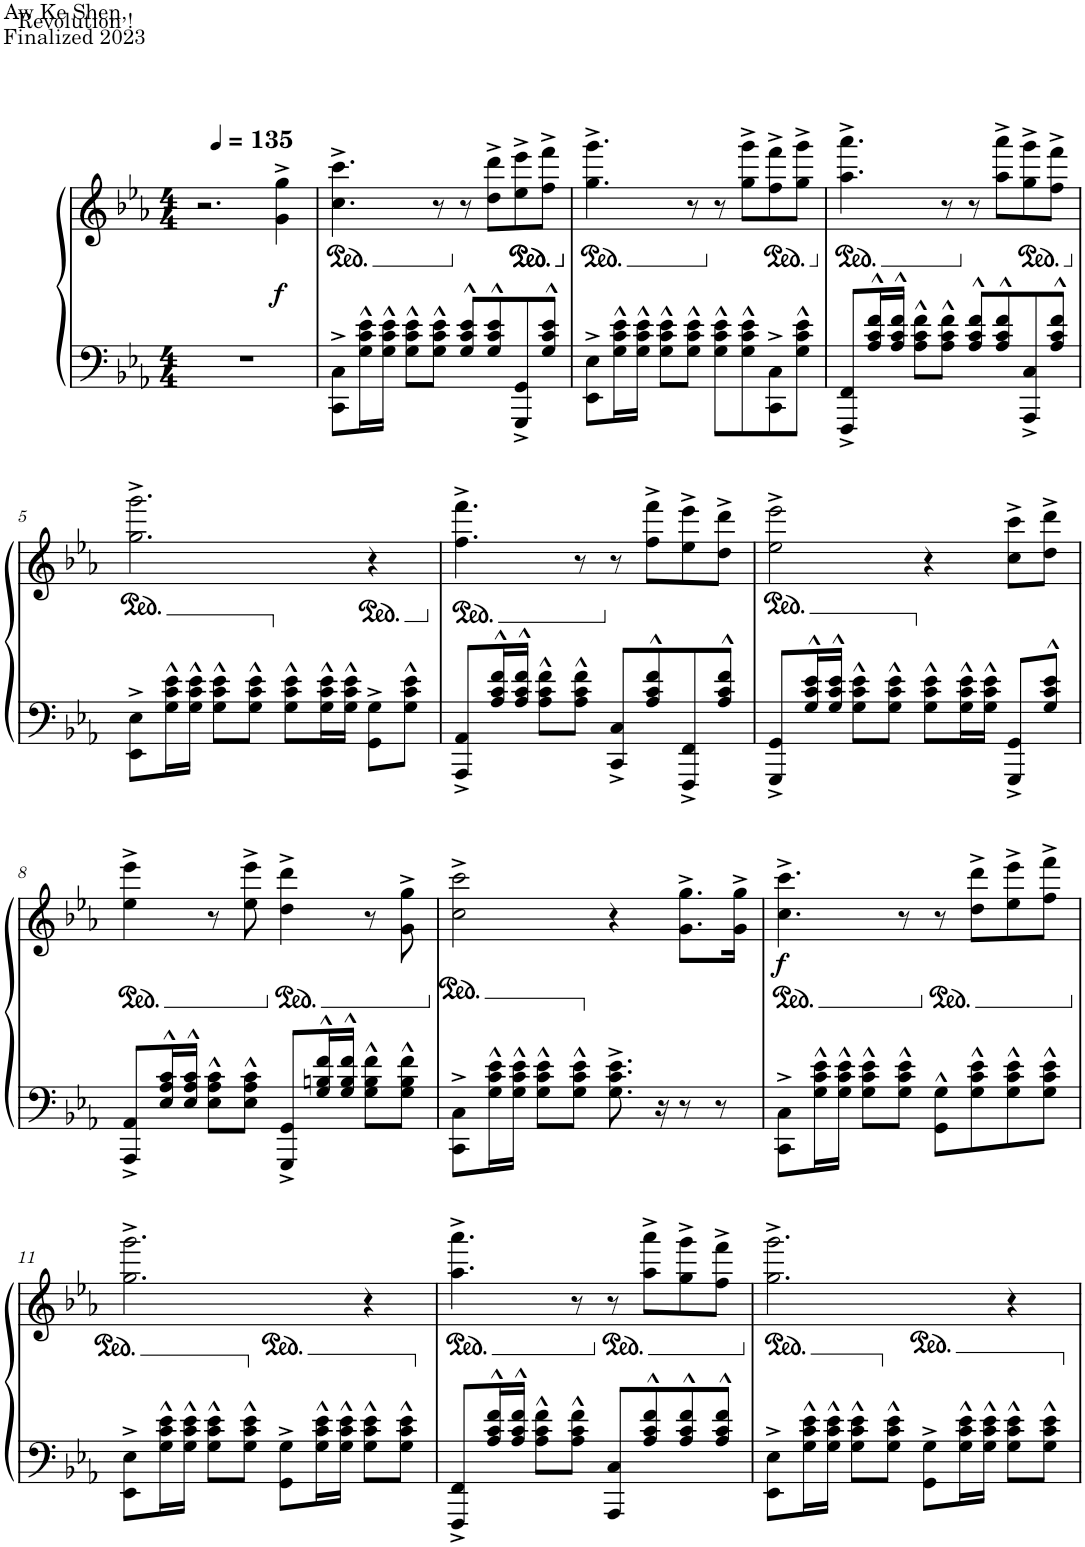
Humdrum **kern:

**kern	**kern	**dynam
*part1	*part1	*part1
*staff2	*staff1	*staff1/2
*I"Piano	*	*
*I'Pno.	*	*
*clefF4	*clefG2	*
*k[b-e-a-]	*k[b-e-a-]	*
*M4/4	*M4/4	*
=1	=1	=1
1r	2.r	.
*	*MM135	*
!	!	!LO:DY:b
.	4g\^ 4gg\^	f
=2	=2	=2
*	*ped	*
8CC\^ 8C\^L	4.cc\^ 4.ccc\^	.
16G\^^ 16c\^^ 16e-\^^L	.	.
16G\^^ 16c\^^ 16e-\^^JJ	.	.
8G\^^ 8c\^^ 8e-\^^L	.	.
8G\^^ 8c\^^ 8e-\^^J	8r	.
*	*Xped	*
8G/^^ 8c/^^ 8e-/^^L	8r	.
8G/^^ 8c/^^ 8e-/^^	8dd\^ 8ddd\^L	.
*	*ped	*
8GGG/^ 8GG/^	8ee-\^ 8eee-\^	.
*	*ped	*
8G/^^ 8c/^^ 8e-/^^J	8ff\^ 8fff\^J	.
=3	=3	=3
*	*Xped	*
*	*Xped	*
*	*ped	*
8EE-\^ 8E-\^L	4.gg\^ 4.ggg\^	.
16G\^^ 16c\^^ 16e-\^^L	.	.
16G\^^ 16c\^^ 16e-\^^JJ	.	.
8G\^^ 8c\^^ 8e-\^^L	.	.
8G\^^ 8c\^^ 8e-\^^J	8r	.
*	*Xped	*
8G\^^ 8c\^^ 8e-\^^L	8r	.
8G\^^ 8c\^^ 8e-\^^	8gg\^ 8ggg\^L	.
*	*ped	*
8CC\^ 8C\^	8ff\^ 8fff\^	.
8G\^^ 8c\^^ 8e-\^^J	8gg\^ 8ggg\^J	.
=4	=4	=4
*	*Xped	*
*	*ped	*
8FFF/^ 8FF/^L	4.aa-\^ 4.aaa-\^	.
16A-/^^ 16c/^^ 16f/^^L	.	.
16A-/^^ 16c/^^ 16f/^^JJ	.	.
8A-\^^ 8c\^^ 8f\^^L	.	.
8A-\^^ 8c\^^ 8f\^^J	8r	.
*	*Xped	*
8A-/^^ 8c/^^ 8f/^^L	8r	.
8A-/^^ 8c/^^ 8f/^^	8aa-\^ 8aaa-\^L	.
*	*ped	*
8AAA-/^ 8C/^	8gg\^ 8ggg\^	.
8A-/^^ 8c/^^ 8f/^^J	8ff\^ 8fff\^J	.
!!LO:LB:g=z
=5	=5	=5
*	*Xped	*
8EE-\^ 8E-\^L	2.gg\^ 2.ggg\^	.
16G\^^ 16c\^^ 16e-\^^L	.	.
16G\^^ 16c\^^ 16e-\^^JJ	.	.
8G\^^ 8c\^^ 8e-\^^L	.	.
8G\^^ 8c\^^ 8e-\^^J	.	.
8G\^^ 8c\^^ 8e-\^^L	.	.
16G\^^ 16c\^^ 16e-\^^L	.	.
16G\^^ 16c\^^ 16e-\^^JJ	.	.
*	*ped	*
8GG\^ 8G\^L	4r	.
8G\^^ 8c\^^ 8e-\^^J	.	.
=6	=6	=6
*	*Xped	*
*	*ped	*
8AAA-/^ 8AA-/^L	4.ff\^ 4.fff\^	.
16A-/^^ 16c/^^ 16f/^^L	.	.
16A-/^^ 16c/^^ 16f/^^JJ	.	.
8A-\^^ 8c\^^ 8f\^^L	.	.
8A-\^^ 8c\^^ 8f\^^J	8r	.
*	*Xped	*
8CC/^ 8C/^L	8r	.
8A-/^^ 8c/^^ 8f/^^	8ff\^ 8fff\^L	.
8FFF/^ 8FF/^	8ee-\^ 8eee-\^	.
8A-/^^ 8c/^^ 8f/^^J	8dd\^ 8ddd\^J	.
=7	=7	=7
8GGG/^ 8GG/^L	2ee-\^ 2eee-\^	.
16G/^^ 16c/^^ 16e-/^^L	.	.
16G/^^ 16c/^^ 16e-/^^JJ	.	.
8G\^^ 8c\^^ 8e-\^^L	.	.
8G\^^ 8c\^^ 8e-\^^J	.	.
8G\^^ 8c\^^ 8e-\^^L	4r	.
16G\^^ 16c\^^ 16e-\^^L	.	.
16G\^^ 16c\^^ 16e-\^^JJ	.	.
8GGG/^ 8GG/^L	8cc\^ 8ccc\^L	.
8G/^^ 8c/^^ 8e-/^^J	8dd\^ 8ddd\^J	.
!!LO:LB:g=z
=8	=8	=8
*	*ped	*
8AAA-/^ 8AA-/^L	4ee-\^ 4eee-\^	.
16E-/^^ 16A-/^^ 16c/^^L	.	.
16E-/^^ 16A-/^^ 16c/^^JJ	.	.
8E-\^^ 8A-\^^ 8c\^^L	8r	.
8E-\^^ 8A-\^^ 8c\^^J	8ee-\^ 8eee-\^	.
*	*Xped	*
*	*ped	*
8GGG/^ 8GG/^L	4dd\^ 4ddd\^	.
16G/^^ 16Bn/^^ 16f/^^L	.	.
16G/^^ 16B/^^ 16f/^^JJ	.	.
8G\^^ 8B\^^ 8f\^^L	8r	.
8G\^^ 8B\^^ 8f\^^J	8g\^ 8gg\^	.
=9	=9	=9
*	*Xped	*
8CC\^ 8C\^L	2cc\^ 2ccc\^	.
16G\^^ 16c\^^ 16e-\^^L	.	.
16G\^^ 16c\^^ 16e-\^^JJ	.	.
8G\^^ 8c\^^ 8e-\^^L	.	.
8G\^^ 8c\^^ 8e-\^^J	.	.
8.G\^ 8.c\^ 8.e-\^	4r	.
16r	.	.
8r	8.g\^ 8.gg\^L	.
8r	.	.
.	16g\^ 16gg\^Jk	.
=10	=10	=10
*	*ped	*
!	!	!LO:DY:b
8CC\^ 8C\^L	4.cc\^ 4.ccc\^	f
16G\^^ 16c\^^ 16e-\^^L	.	.
16G\^^ 16c\^^ 16e-\^^JJ	.	.
8G\^^ 8c\^^ 8e-\^^L	.	.
8G\^^ 8c\^^ 8e-\^^J	8r	.
*	*Xped	*
*	*ped	*
8GG\^^ 8G\^^L	8r	.
8G\^^ 8c\^^ 8e-\^^	8dd\^ 8ddd\^L	.
8G\^^ 8c\^^ 8e-\^^	8ee-\^ 8eee-\^	.
8G\^^ 8c\^^ 8e-\^^J	8ff\^ 8fff\^J	.
!!LO:LB:g=z
=11	=11	=11
*	*Xped	*
8EE-\^ 8E-\^L	2.gg\^ 2.ggg\^	.
16G\^^ 16c\^^ 16e-\^^L	.	.
16G\^^ 16c\^^ 16e-\^^JJ	.	.
8G\^^ 8c\^^ 8e-\^^L	.	.
8G\^^ 8c\^^ 8e-\^^J	.	.
8GG\^ 8G\^L	.	.
16G\^^ 16c\^^ 16e-\^^L	.	.
16G\^^ 16c\^^ 16e-\^^JJ	.	.
8G\^^ 8c\^^ 8e-\^^L	4r	.
8G\^^ 8c\^^ 8e-\^^J	.	.
=12	=12	=12
*	*ped	*
8FFF/^ 8FF/^L	4.aa-\^ 4.aaa-\^	.
16A-/^^ 16c/^^ 16f/^^L	.	.
16A-/^^ 16c/^^ 16f/^^JJ	.	.
8A-\^^ 8c\^^ 8f\^^L	.	.
8A-\^^ 8c\^^ 8f\^^J	8r	.
*	*Xped	*
*	*ped	*
8AAA-/ 8C/L	8r	.
8A-/^^ 8c/^^ 8f/^^	8aa-\^ 8aaa-\^L	.
8A-/^^ 8c/^^ 8f/^^	8gg\^ 8ggg\^	.
8A-/^^ 8c/^^ 8f/^^J	8ff\^ 8fff\^J	.
=13	=13	=13
*	*Xped	*
8EE-\^ 8E-\^L	2.gg\^ 2.ggg\^	.
16G\^^ 16c\^^ 16e-\^^L	.	.
16G\^^ 16c\^^ 16e-\^^JJ	.	.
8G\^^ 8c\^^ 8e-\^^L	.	.
8G\^^ 8c\^^ 8e-\^^J	.	.
8GG\^ 8G\^L	.	.
16G\^^ 16c\^^ 16e-\^^L	.	.
16G\^^ 16c\^^ 16e-\^^JJ	.	.
8G\^^ 8c\^^ 8e-\^^L	4r	.
8G\^^ 8c\^^ 8e-\^^J	.	.
=	=	=
*-	*-	*-
